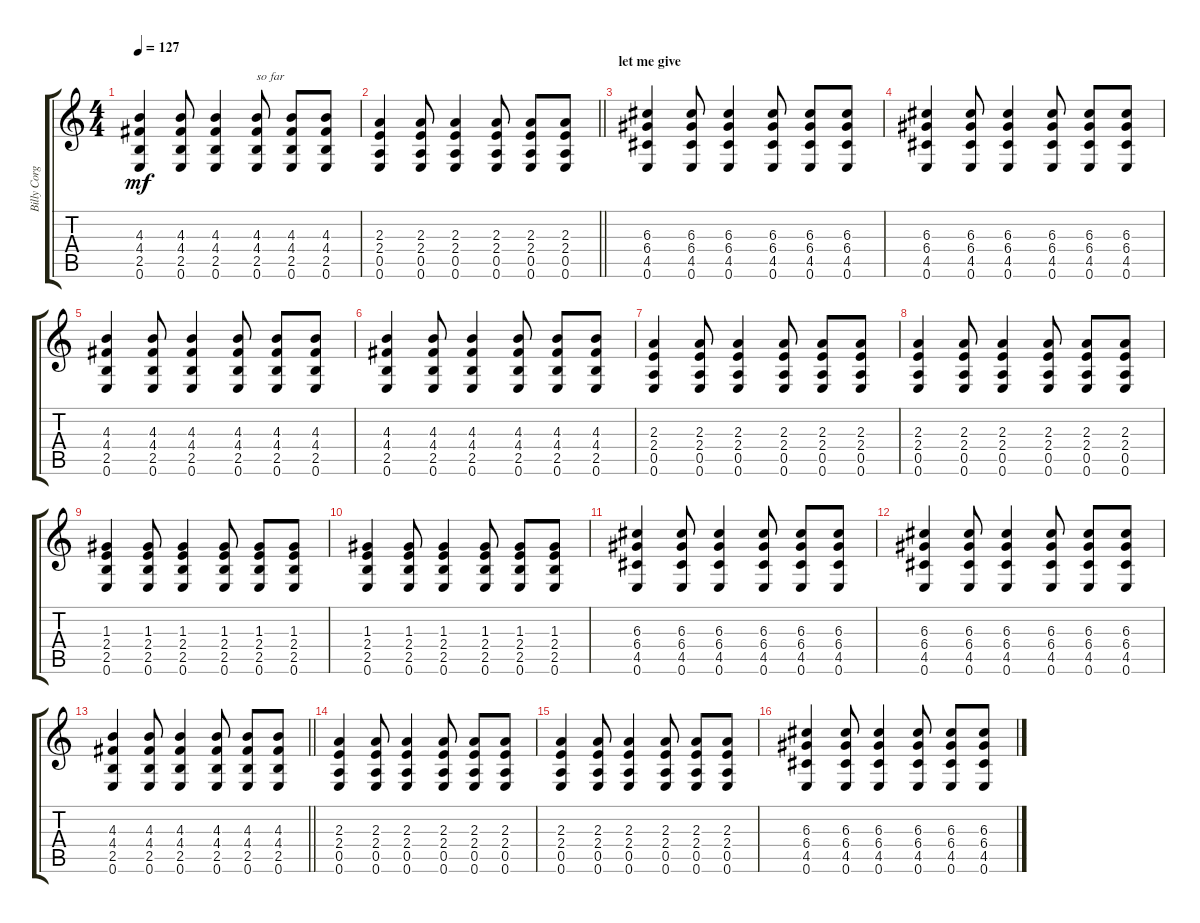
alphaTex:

\track ("Billy Corgan" "Billy Corg") {instrument acousticguitarsteel}
\staff {score tabs}
\tuning (E4 B3 G3 D3 A2 E2) {hide}
\ts (4 4)
\tempo 127
\clef g2
\ks c
(4.3 4.4 2.5 0.6).4{dy mf} (4.3 4.4 2.5 0.6).8 (4.3 4.4 2.5 0.6).4 (4.3 4.4 2.5 0.6).8{txt "so far"} (4.3 4.4 2.5 0.6).8 (4.3 4.4 2.5 0.6).8 |
\barLineRight lightlight
(2.3 2.4 0.5 0.6).4 (2.3 2.4 0.5 0.6).8 (2.3 2.4 0.5 0.6).4 (2.3 2.4 0.5 0.6).8 (2.3 2.4 0.5 0.6).8 (2.3 2.4 0.5 0.6).8 |
\section ("" "let me give")
(6.3 6.4 4.5 0.6).4{volume 8 instrument overdrivenguitar} (6.3 6.4 4.5 0.6).8 (6.3 6.4 4.5 0.6).4 (6.3 6.4 4.5 0.6).8 (6.3 6.4 4.5 0.6).8 (6.3 6.4 4.5 0.6).8 |
(6.3 6.4 4.5 0.6).4 (6.3 6.4 4.5 0.6).8 (6.3 6.4 4.5 0.6).4 (6.3 6.4 4.5 0.6).8 (6.3 6.4 4.5 0.6).8 (6.3 6.4 4.5 0.6).8 |
(4.3 4.4 2.5 0.6).4 (4.3 4.4 2.5 0.6).8 (4.3 4.4 2.5 0.6).4 (4.3 4.4 2.5 0.6).8 (4.3 4.4 2.5 0.6).8 (4.3 4.4 2.5 0.6).8 |
(4.3 4.4 2.5 0.6).4 (4.3 4.4 2.5 0.6).8 (4.3 4.4 2.5 0.6).4 (4.3 4.4 2.5 0.6).8 (4.3 4.4 2.5 0.6).8 (4.3 4.4 2.5 0.6).8 |
(2.3 2.4 0.5 0.6).4 (2.3 2.4 0.5 0.6).8 (2.3 2.4 0.5 0.6).4 (2.3 2.4 0.5 0.6).8 (2.3 2.4 0.5 0.6).8 (2.3 2.4 0.5 0.6).8 |
(2.3 2.4 0.5 0.6).4 (2.3 2.4 0.5 0.6).8 (2.3 2.4 0.5 0.6).4 (2.3 2.4 0.5 0.6).8 (2.3 2.4 0.5 0.6).8 (2.3 2.4 0.5 0.6).8 |
(1.3 2.4 2.5 0.6).4 (1.3 2.4 2.5 0.6).8 (1.3 2.4 2.5 0.6).4 (1.3 2.4 2.5 0.6).8 (1.3 2.4 2.5 0.6).8 (1.3 2.4 2.5 0.6).8 |
(1.3 2.4 2.5 0.6).4 (1.3 2.4 2.5 0.6).8 (1.3 2.4 2.5 0.6).4 (1.3 2.4 2.5 0.6).8 (1.3 2.4 2.5 0.6).8 (1.3 2.4 2.5 0.6).8 |
(6.3 6.4 4.5 0.6).4 (6.3 6.4 4.5 0.6).8 (6.3 6.4 4.5 0.6).4 (6.3 6.4 4.5 0.6).8 (6.3 6.4 4.5 0.6).8 (6.3 6.4 4.5 0.6).8 |
(6.3 6.4 4.5 0.6).4 (6.3 6.4 4.5 0.6).8 (6.3 6.4 4.5 0.6).4 (6.3 6.4 4.5 0.6).8 (6.3 6.4 4.5 0.6).8 (6.3 6.4 4.5 0.6).8 |
\barLineRight lightlight
(4.3 4.4 2.5 0.6).4 (4.3 4.4 2.5 0.6).8 (4.3 4.4 2.5 0.6).4 (4.3 4.4 2.5 0.6).8 (4.3 4.4 2.5 0.6).8 (4.3 4.4 2.5 0.6).8 |
(2.3 2.4 0.5 0.6).4 (2.3 2.4 0.5 0.6).8 (2.3 2.4 0.5 0.6).4 (2.3 2.4 0.5 0.6).8 (2.3 2.4 0.5 0.6).8 (2.3 2.4 0.5 0.6).8 |
(2.3 2.4 0.5 0.6).4 (2.3 2.4 0.5 0.6).8 (2.3 2.4 0.5 0.6).4 (2.3 2.4 0.5 0.6).8 (2.3 2.4 0.5 0.6).8 (2.3 2.4 0.5 0.6).8 |
(6.3 6.4 4.5 0.6).4 (6.3 6.4 4.5 0.6).8 (6.3 6.4 4.5 0.6).4 (6.3 6.4 4.5 0.6).8 (6.3 6.4 4.5 0.6).8 (6.3 6.4 4.5 0.6).8
